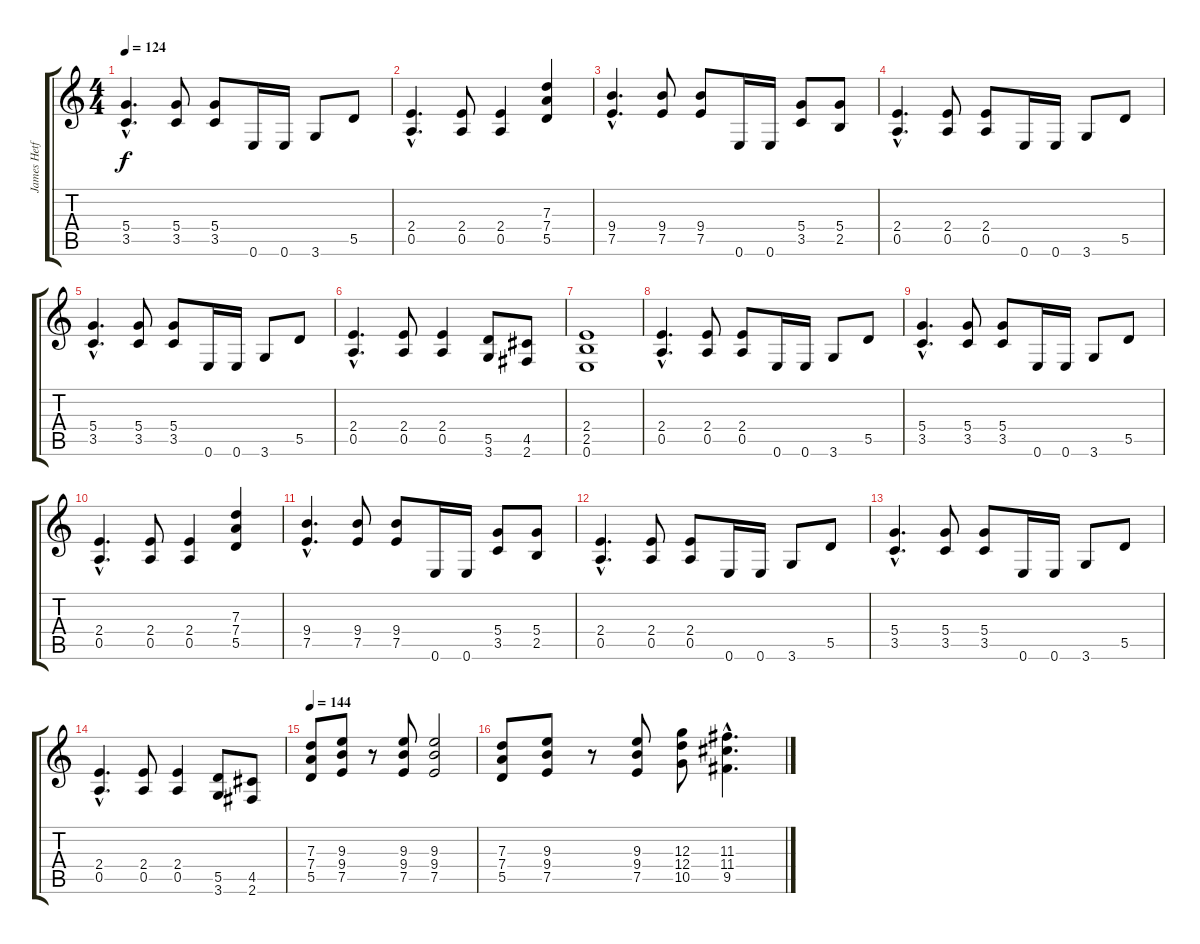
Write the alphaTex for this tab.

\track ("James Hetfield" "James Hetf") {instrument electricguitarclean}
\staff {score tabs}
\tuning (E4 B3 G3 D3 A2 E2) {hide}
\ts (4 4)
\tempo 124
\clef g2
\ks c
(5.4{hac} 3.5{hac}).4{d dy f} (5.4 3.5).8 (5.4 3.5).8 0.6.16 0.6.16 3.6.8 5.5.8 |
(2.4{hac} 0.5{hac}).4{d} (2.4 0.5).8 (2.4 0.5).4 (7.3 7.4 5.5).4 |
(9.4{hac} 7.5{hac}).4{d} (9.4 7.5).8 (9.4 7.5).8 0.6.16 0.6.16 (5.4 3.5).8 (5.4 2.5).8 |
(2.4{hac} 0.5{hac}).4{d} (2.4 0.5).8 (2.4 0.5).8 0.6.16 0.6.16 3.6.8 5.5.8 |
(5.4{hac} 3.5{hac}).4{d} (5.4 3.5).8 (5.4 3.5).8 0.6.16 0.6.16 3.6.8 5.5.8 |
(2.4{hac} 0.5{hac}).4{d} (2.4 0.5).8 (2.4 0.5).4 (5.5 3.6).8 (4.5 2.6).8 |
(2.4 2.5 0.6).1 |
(2.4{hac} 0.5{hac}).4{d} (2.4 0.5).8 (2.4 0.5).8 0.6.16 0.6.16 3.6.8 5.5.8 |
(5.4{hac} 3.5{hac}).4{d} (5.4 3.5).8 (5.4 3.5).8 0.6.16 0.6.16 3.6.8 5.5.8 |
(2.4{hac} 0.5{hac}).4{d} (2.4 0.5).8 (2.4 0.5).4 (7.3 7.4 5.5).4 |
(9.4{hac} 7.5{hac}).4{d} (9.4 7.5).8 (9.4 7.5).8 0.6.16 0.6.16 (5.4 3.5).8 (5.4 2.5).8 |
(2.4{hac} 0.5{hac}).4{d} (2.4 0.5).8 (2.4 0.5).8 0.6.16 0.6.16 3.6.8 5.5.8 |
(5.4{hac} 3.5{hac}).4{d} (5.4 3.5).8 (5.4 3.5).8 0.6.16 0.6.16 3.6.8 5.5.8 |
(2.4{hac} 0.5{hac}).4{d} (2.4 0.5).8 (2.4 0.5).4 (5.5 3.6).8 (4.5 2.6).8 |
\tempo 144
(7.3 7.4 5.5).8{instrument distortionguitar} (9.3 9.4 7.5).8 r.8 (9.3 9.4 7.5).8 (9.3 9.4 7.5).2 |
(7.3 7.4 5.5).8 (9.3 9.4 7.5).8 r.8 (9.3 9.4 7.5).8 (12.3 12.4 10.5).8 (11.3{hac} 11.4{hac} 9.5{hac}).4{d}
